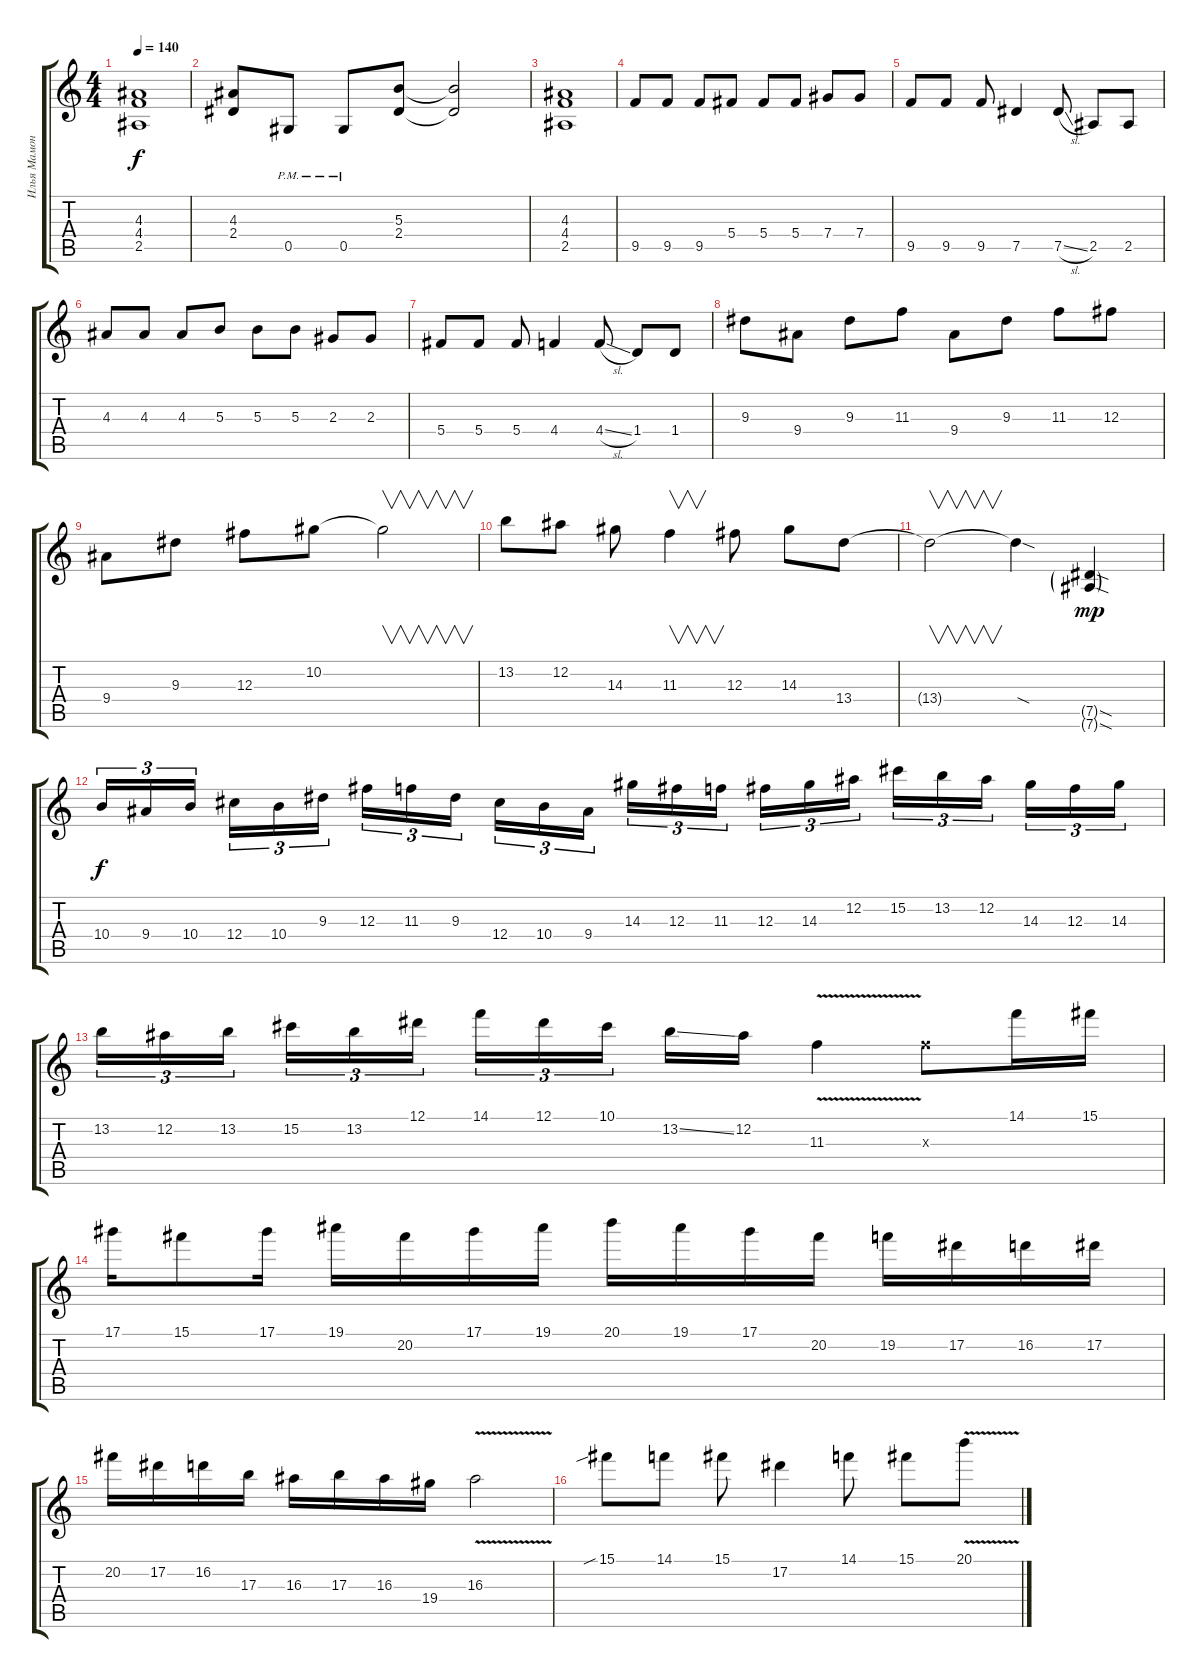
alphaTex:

\track ("Илья Мамонтов" "Илья Мамон") {instrument distortionguitar}
\staff {score tabs}
\tuning (Eb4 Bb3 Gb3 Db3 Ab2 Eb2) {hide}
\ts (4 4)
\tempo 140
\clef g2
\ks c
(4.3 4.4 2.5).1{dy f} |
(4.3 2.4).8 0.5{pm}.8 0.5{pm}.8 (5.3 2.4).8 (5.3{t} 2.4{t}).2 |
(4.3 4.4 2.5).1 |
9.5.8{balance 8} 9.5.8 9.5.8 5.4.8 5.4.8 5.4.8 7.4.8 7.4.8 |
9.5.8 9.5.8 9.5.8 7.5.4 7.5{sl}.8 2.5.8 2.5.8 |
4.3.8 4.3.8 4.3.8 5.3.8 5.3.8 5.3.8 2.3.8 2.3.8 |
5.4.8 5.4.8 5.4.8 4.4.4 4.4{sl}.8 1.4.8 1.4.8 |
9.3.8 9.4.8 9.3.8 11.3.8 9.4.8 9.3.8 11.3.8 12.3.8 |
9.4.8 9.3.8 12.3.8 10.2.8 10.2{t}.2{v} |
13.2.8 12.2.8 14.3.8 11.3.4{v} 12.3.8 14.3.8 13.4.8 |
13.4{t}.2{v} 13.4{sod t}.4 (7.5{sod g} 7.6{sod g}).4{dy mp} |
10.4.16{tu (3 2) dy f} 9.4.16{tu (3 2)} 10.4.16{tu (3 2) beam splitsecondary} 12.4.16{tu (3 2)} 10.4.16{tu (3 2)} 9.3.16{tu (3 2)} 12.3.16{tu (3 2)} 11.3.16{tu (3 2)} 9.3.16{tu (3 2) beam splitsecondary} 12.4.16{tu (3 2)} 10.4.16{tu (3 2)} 9.4.16{tu (3 2)} 14.3.16{tu (3 2)} 12.3.16{tu (3 2)} 11.3.16{tu (3 2) beam splitsecondary} 12.3.16{tu (3 2)} 14.3.16{tu (3 2)} 12.2.16{tu (3 2)} 15.2.16{tu (3 2)} 13.2.16{tu (3 2)} 12.2.16{tu (3 2) beam splitsecondary} 14.3.16{tu (3 2)} 12.3.16{tu (3 2)} 14.3.16{tu (3 2)} |
13.2.16{tu (3 2)} 12.2.16{tu (3 2)} 13.2.16{tu (3 2) beam splitsecondary} 15.2.16{tu (3 2)} 13.2.16{tu (3 2)} 12.1.16{tu (3 2)} 14.1.16{tu (3 2)} 12.1.16{tu (3 2)} 10.1.16{tu (3 2) beam splitsecondary} 13.2{ss}.16 12.2.16 11.3{v}.4 11.3{x}.8 14.1.16 15.1.16 |
17.1.16 15.1.8 17.1.16 19.1.16 20.2.16 17.1.16 19.1.16 20.1.16 19.1.16 17.1.16 20.2.16 19.2.16 17.2.16 16.2.16 17.2.16 |
20.2.16 17.2.16 16.2.16 17.3.16 16.3.16 17.3.16 16.3.16 19.4.16 16.3{v}.2 |
15.1{sib}.8 14.1.8 15.1.8 17.2.4 14.1.8 15.1.8 20.1{v}.8
